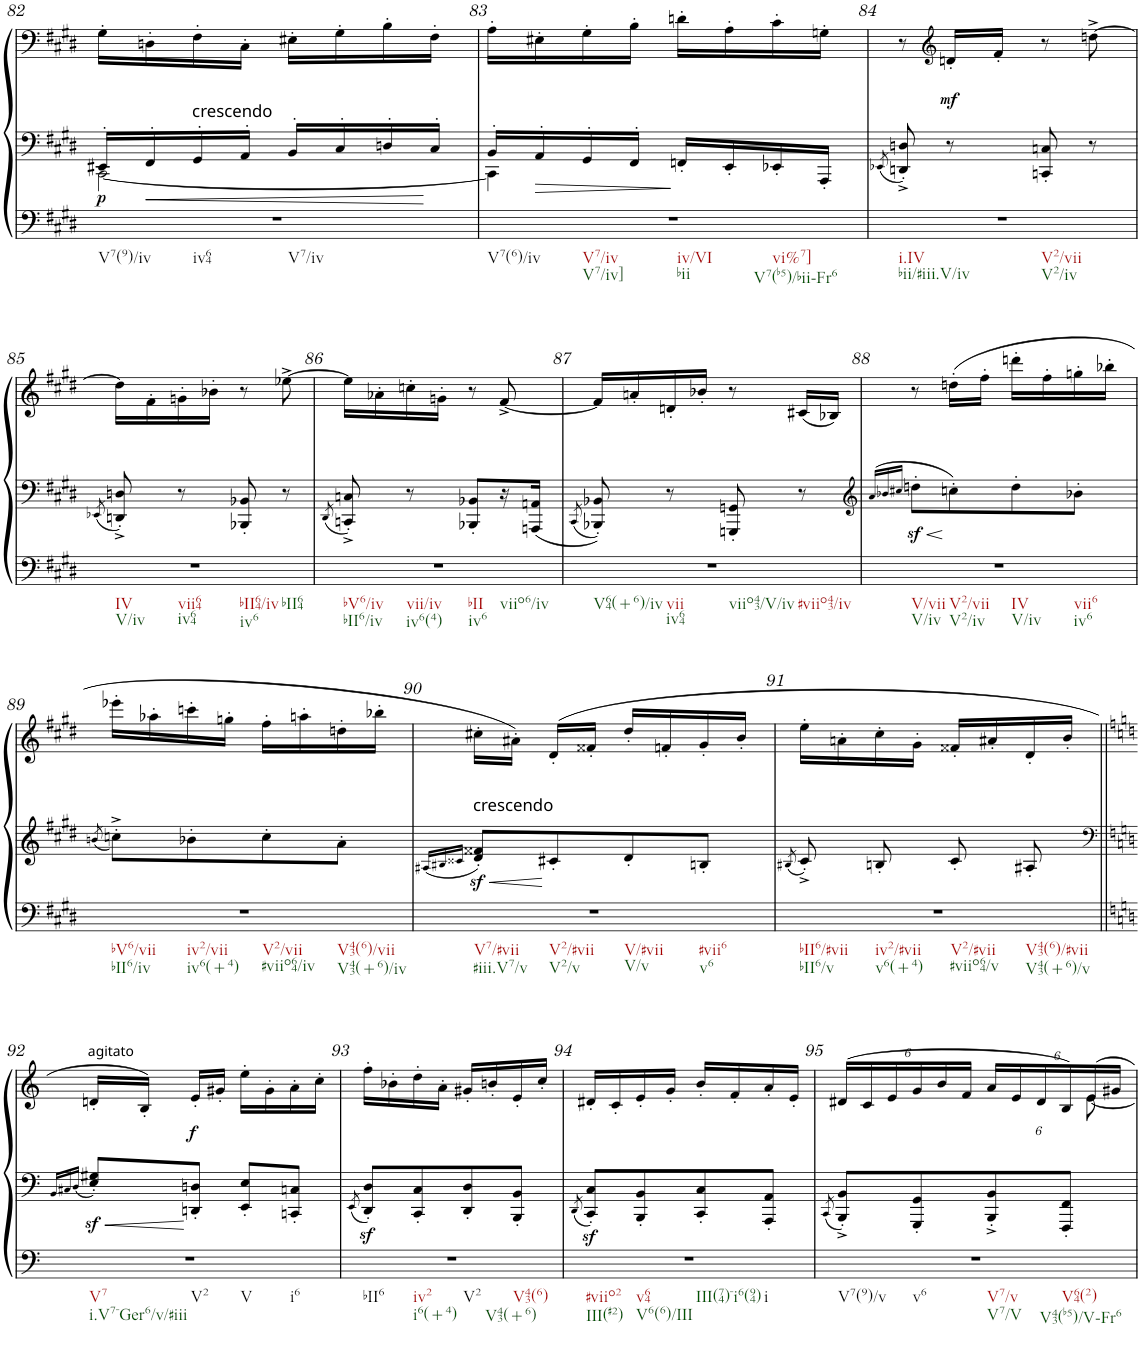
**kern	**kern	**dynam
*part1	*part1	*part1
*staff2	*staff1	*staff1/2
*I"Klavier	*	*
*I'Klav.	*	*
!!LO:PB:g=z
*clefF4	*clefF4	*
*k[f#c#g#d#]	*k[f#c#g#d#]	*
*E:	*E:	*
*M2/4	*M2/4	*
=82	=82	=82
*^	*	*
!	!	!	!LO:DY:b=2
16EE#X'/LL	[2CC#\	16G#'\LL	p
16FF#'/	.	16Dn'\	.
!LO:TX:a:t=crescendo	!	!	!
16GG#'/	.	16F#'\	.
16AA'/JJ	.	16C#'\JJ	.
16BB'/LL	.	16E#X'\LL	.
16C#'/	.	16G#'\	.
16Dn'/	.	16B'\	.
16C#'/JJ	.	16F#'\JJ	.
=83	=83	=83	=83
16BB'/LL	4CC#\]	16A'\LL	.
16AA'/	.	16E#X'\	.
16GG#'/	.	16G#'\	.
16FF#'/JJ	.	16B'\JJ	.
16FFn'/LL	4ryy	16dn'\LL	.
16EE'/	.	16A'\	.
16EE-X'/	.	16c#'\	.
16AAA'/JJ	.	16Gn'\JJ	.
*v	*v	*	*
=84	=84	=84
8qEE-X/	.	.
8DDn/'^ 8Dn/'^	8r	.
*	*clefG2	*
!	!	!LO:DY:b
8r	16dn'/LL	mf
.	16f#'/JJ	.
8CCn/' 8Cn/'	8r	.
8r	[>8ddn^\	.
!!LO:LB:g=z
=85	=85	=85
8qEE-X/	.	.
8DDn/'^ 8Dn/'^	16dd\LL]	.
.	16f#'\	.
8r	16gn'\	.
.	16b-X'\JJ	.
8BBB-X/' 8BB-X/'	8r	.
8r	[>8ee-X^\	.
=86	=86	=86
8qDD#/	.	.
8CCn/'^ 8Cn/'^	16ee-\LL]	.
.	16a-X'\	.
8r	16ccn'\	.
.	16gn'\JJ	.
8BBB-X/' 8BB-X/'L	8r	.
16r	[<8f#^/	.
16AAAn/ 16AAn/JJ	.	.
=87	=87	=87
8qCC#/	.	.
8BBB-X/' 8BB-X/'	16f#/LL]	.
.	16an'/	.
8r	16dn'/	.
.	16b-X'/JJ	.
8GGGn/' 8GGn/'	8r	.
8r	(16c#X/LL	.
.	16B-X/JJ)	.
=88	=88	=88
*clefG2	*	*
16qa/LL	.	.
16qb-X/	.	.
16qcc#X/JJ	.	.
8ddnz<'\L	8r	.
8ccn'\	(16ddn'\LL	.
.	16ff#'\JJ	.
8dd'\	16dddn'\LL	.
.	16ff#'\	.
8b-X'\J	16ggn'\	.
.	16bb-X'\JJ	.
!!LO:LB:g=z
=89	=89	=89
8qbn/	.	.
8ccn'^\L	16eee-X'\LL	.
.	16aa-X'\	.
8b-X'\	16cccn'\	.
.	16ggn'\JJ	.
8cc'\	16ff#'\LL	.
.	16aan'\	.
8a'\J	16ddn'\	.
.	16bb-X'\JJ	.
=90	=90	=90
16qA#X/LL	.	.
16qB#X/	.	.
16qc##X/JJ	.	.
!LO:TX:a:t=crescendo	!	!
8d#/z<' 8f##X/z<'L	16cc#X'\LL	.
.	16a#X'\JJ)	.
8c#X'/	(16d#'/LL	.
.	16f##X'/JJ	.
8d#'/	16dd#'/LL	.
.	16fn'/	.
8Bn'/J	16g#'/	.
.	16b'/JJ	.
=91	=91	=91
8qB#X/	.	.
8c#'^/	16ee'\LL	.
.	16an'\	.
8Bn'/	16cc#'\	.
.	16g#'\JJ	.
8c#'/	16f##X'/LL	.
.	16a#X'/	.
8A#X'/	16d#'/	.
.	16b'/JJ	.
!!LO:LB:g=z
=92||	=92||	=92||
*clefF4	*	*
*k[]	*k[]	*
*C:	*C:	*
16qBB/LL	.	.
16qC#X/	.	.
16qD/JJ	.	.
!	!LO:TX:a:t=agitato	!
8E/z<' 8G#X/z<'L	16dn'/LL	.
.	16B'/JJ)	.
!	!	!LO:DY:b
8DDn/' 8Dn/'J	16e'/LL	f
.	16g#X'/JJ	.
8EE/' 8E/'L	16ee'\LL	.
.	16g#'\	.
8CCn/' 8Cn/'J	16a'\	.
.	16cc'\JJ	.
=93	=93	=93
8qEE/	.	.
8DD/z<' 8D/z<'L	16ff'\LL	.
.	16b-X'\	.
8CC/' 8C/'	16dd'\	.
.	16a'\JJ	.
8DD/' 8D/'	16g#X'/LL	.
.	16bn'/	.
8BBB/' 8BB/'J	16e'/	.
.	16cc'/JJ	.
=94	=94	=94
8qDD/	.	.
8CC/z<' 8C/z<'L	16d#X'/LL	.
.	16c'/	.
8BBB/' 8BB/'	16e'/	.
.	16g'/JJ	.
8CC/' 8C/'	16b'/LL	.
.	16f'/	.
8AAA/' 8AA/'J	16a'/	.
.	16e'/JJ	.
=95	=95	=95
8qCC/	.	.
*	*Xbrackettup	*
*	*^	*
8BBB/'^ 8BB/'^L	(24d#X/LL	4ryy	.
.	24c/	.	.
.	24e/	.	.
8GGG/' 8GG/'	24g/	.	.
.	24b/	.	.
.	24f/JJ	.	.
8BBB/'^ 8BB/'^	24a/LL	6ryy	.
.	24e/	.	.
.	24d#/	.	.
8FFF/' 8FF/'J	24B/)	.	.
.	24e/	[12e\	.
.	24g#X/JJ	.	.
*	*v	*v	*
=	=	=
*-	*-	*-
